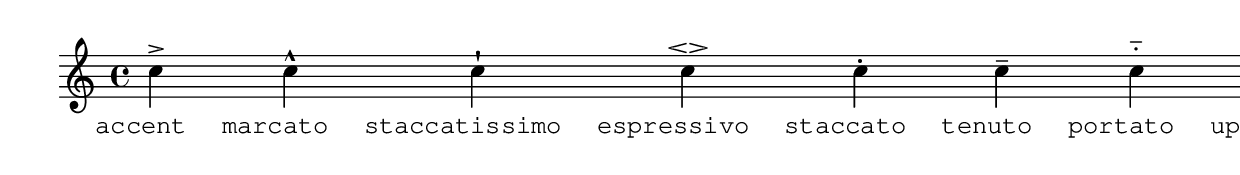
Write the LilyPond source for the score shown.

\version "2.11.38"

% this chart is used in the manual too.

\header {
    texidoc ="@cindex Feta scripts

This chart shows all articulations, or scripts, that feta font contains.

"
}

\score {
    <<
      \override Score.LyricText  #'font-family = #'typewriter
      \override Score.LyricText  #'font-shape = #'upright
      \context Staff  {
	\set Score.timing = ##f
	\set Score.barAlways = ##t
        \override Score.SeparationItem #'padding = #2.5
	\override Staff.BarLine  #'transparent = ##t
        c''\accent             c''\marcato            c''\staccatissimo 	c''\espressivo
        c''\staccato           c''\tenuto             c''\portato
        c''\upbow              c''\downbow            c''\flageolet
        c''\thumb              c''^\lheel             c''\rheel
        c''^\ltoe              c''\rtoe               c''\open
        c''\stopped            c''\turn               c''\reverseturn
        c''\trill              c''\prall              c''\mordent
        c''\prallprall         c''\prallmordent       c''\upprall
        c''\downprall          c''\upmordent          c''\downmordent
        c''\pralldown          c''\prallup            c''\lineprall
        c''\signumcongruentiae c''\shortfermata       c''\fermata
        c''\longfermata        c''\verylongfermata    c''\segno
        c''\coda               c''\varcoda
      }
      \context Lyrics \lyricmode {
        accent__                marcato__               staccatissimo__		espressivo__
        staccato__              tenuto__                portato__
        upbow__                 downbow__               flageolet__
        thumb__                 lheel__                 rheel__
        ltoe__                  rtoe__                  open__
        stopped__               turn__                  reverseturn__
        trill__                 prall__                 mordent__
        prallprall__            prallmordent__          upprall__
        downprall__             upmordent__             downmordent__
        pralldown__             prallup__               lineprall__
        signumcongruentiae__    shortfermata__          fermata__
        longfermata__           verylongfermata__       segno__
        coda__                  varcoda__
      }
    >>
    \layout {
      line-width = 5.1\in
      indent = 0.0\mm
    }
  }


